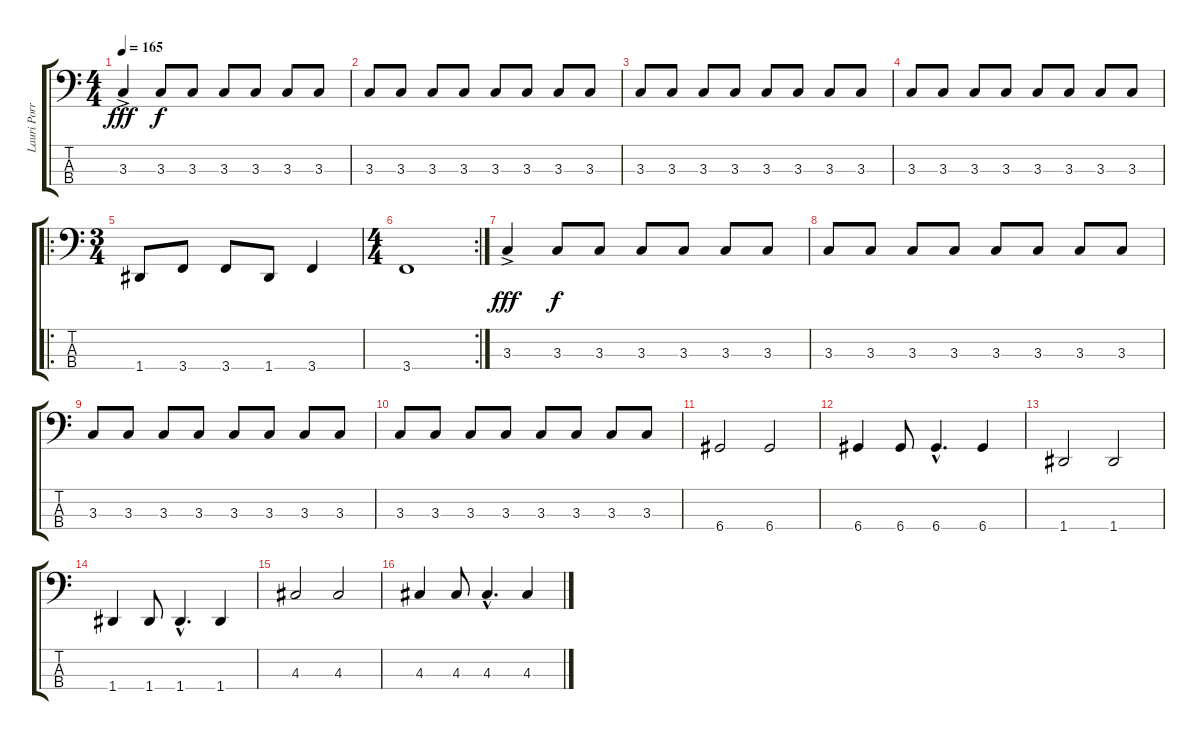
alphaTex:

\track ("Lauri Porra" "Lauri Porr") {instrument synthbass2}
\staff {score tabs}
\tuning (G2 D2 A1 D1) {hide}
\ts (4 4)
\tempo 165
\clef f4
\ks c
3.3{ac}.4{dy fff} 3.3.8{dy f} 3.3.8 3.3.8 3.3.8 3.3.8 3.3.8 |
3.3.8 3.3.8 3.3.8 3.3.8 3.3.8 3.3.8 3.3.8 3.3.8 |
3.3.8 3.3.8 3.3.8 3.3.8 3.3.8 3.3.8 3.3.8 3.3.8 |
3.3.8 3.3.8 3.3.8 3.3.8 3.3.8 3.3.8 3.3.8 3.3.8 |
\ro
\ts (3 4)
1.4.8 3.4.8 3.4.8 1.4.8 3.4.4 |
\rc 2
\ts (4 4)
3.4.1 |
3.3{ac}.4{dy fff} 3.3.8{dy f} 3.3.8 3.3.8 3.3.8 3.3.8 3.3.8 |
3.3.8 3.3.8 3.3.8 3.3.8 3.3.8 3.3.8 3.3.8 3.3.8 |
3.3.8 3.3.8 3.3.8 3.3.8 3.3.8 3.3.8 3.3.8 3.3.8 |
3.3.8 3.3.8 3.3.8 3.3.8 3.3.8 3.3.8 3.3.8 3.3.8 |
6.4.2 6.4.2 |
6.4.4 6.4.8 6.4{hac}.4{d} 6.4.4 |
1.4.2 1.4.2 |
1.4.4 1.4.8 1.4{hac}.4{d} 1.4.4 |
4.3.2 4.3.2 |
4.3.4 4.3.8 4.3{hac}.4{d} 4.3.4
